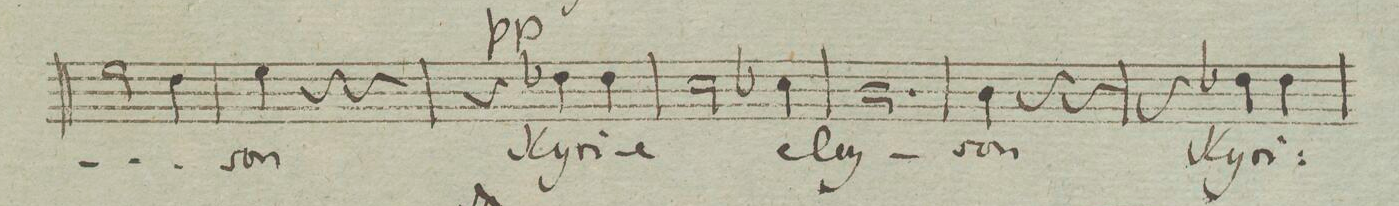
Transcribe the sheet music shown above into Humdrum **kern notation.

**kern	**text	**dynam
*I"Soprano. Tutti.	*	*
*clefC1	*	*
*k[]	*	*
*M3/4	*	*
2cc\	.	.
4b\	.	.
=129	=129	=129
4cc\	-son	.
4r	.	.
4r	.	.
=130	=130	=130
4r	.	.
.	.	pp
4b-X\	Ky-	.
4b-\	-ri-	.
=131	=131	=131
2a\	-e	.
4a-X\	e-	.
=132	=132	=132
2.g\	-ley-	.
=133	=133	=133
4g\	-son	.
4r	.	.
4r	.	.
=134	=134	=134
4r	.	.
4b-X\	Ky-	.
4b-\	-ri-	.
=135	=135	=135
*-	*-	*-
